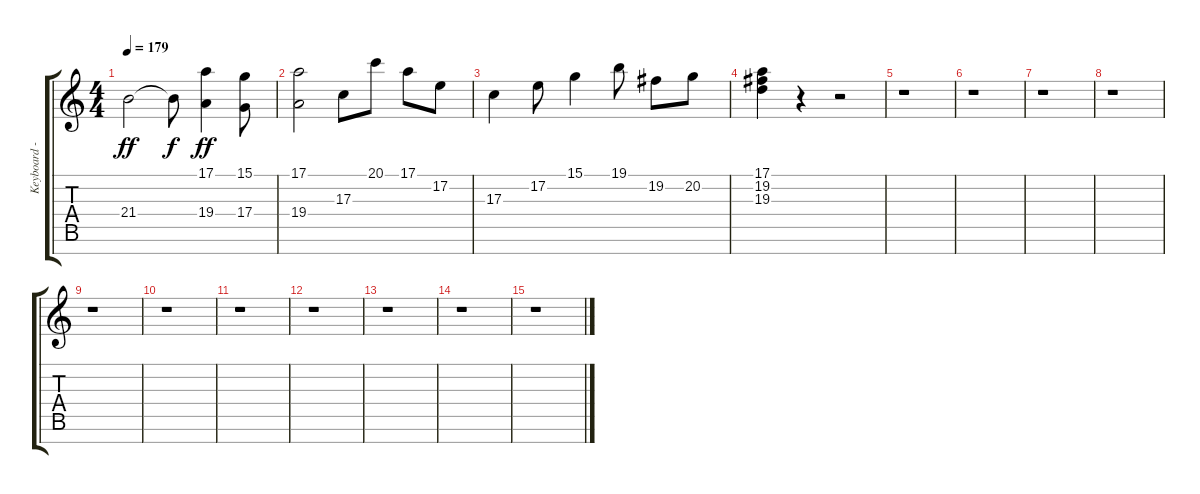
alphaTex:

\track ("Keyboard - 2" "Keyboard -") {instrument stringensemble1}
\staff {score tabs}
\tuning (E4 B3 G3 D3 A2 E2 B1) {hide}
\ts (4 4)
\tempo 179
\clef g2
\ks c
21.4.2{dy ff} 21.4{t}.8{dy f} (17.1 19.4).4{dy ff} (15.1 17.4).8 |
(17.1 19.4).2 17.3.8 20.1.8 17.1.8 17.2.8 |
17.3.4 17.2.8 15.1.4 19.1.8 19.2.8 20.2.8 |
(17.1 19.2 19.3).4 r.4 r.2 |
r.1 |
r.1 |
r.1 |
r.1 |
r.1 |
r.1 |
r.1 |
r.1 |
r.1 |
r.1 |
r.1
